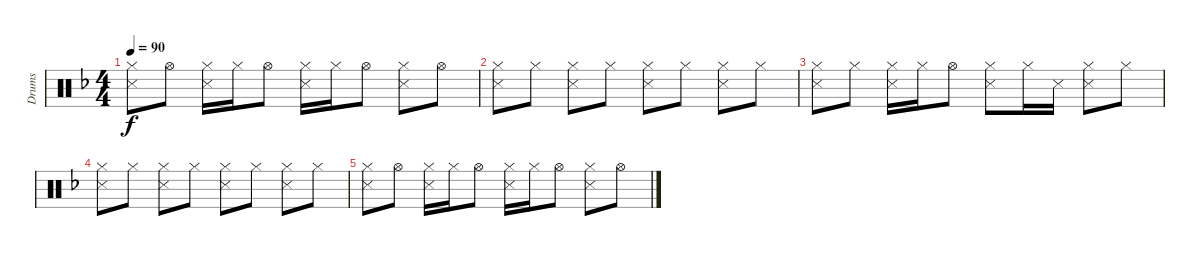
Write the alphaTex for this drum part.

\track ("Drums" "Drums") {instrument percussion}
\staff {score}
\articulation defaults
\ts (4 4)
\tempo 90
\clef neutral
\ks f
("Hi-Hat (closed)" "Snare (side stick) 3").8{dy f} "Hi-Hat (open)".8 ("Hi-Hat (closed)" "Snare (side stick) 3").16 "Hi-Hat (closed)".16 "Hi-Hat (open)".8 ("Hi-Hat (closed)" "Snare (side stick) 3").16 "Hi-Hat (closed)".16 "Hi-Hat (open)".8 ("Hi-Hat (closed)" "Snare (side stick) 3").8 "Hi-Hat (open)".8 |
("Hi-Hat (closed)" "Snare (side stick) 3").8 "Hi-Hat (closed)".8 ("Hi-Hat (closed)" "Snare (side stick) 3").8 "Hi-Hat (closed)".8 ("Hi-Hat (closed)" "Snare (side stick) 3").8 "Hi-Hat (closed)".8 ("Hi-Hat (closed)" "Snare (side stick) 3").8 "Hi-Hat (closed)".8 |
("Hi-Hat (closed)" "Snare (side stick) 3").8 "Hi-Hat (closed)".8 ("Hi-Hat (closed)" "Snare (side stick) 3").16 "Hi-Hat (closed)".16 "Hi-Hat (open)".8 ("Hi-Hat (closed)" "Snare (side stick) 3").8 "Hi-Hat (closed)".16 "Snare (side stick) 3".16 ("Hi-Hat (closed)" "Snare (side stick) 3").8 "Hi-Hat (closed)".8 |
("Hi-Hat (closed)" "Snare (side stick) 3").8 "Hi-Hat (closed)".8 ("Hi-Hat (closed)" "Snare (side stick) 3").8 "Hi-Hat (closed)".8 ("Hi-Hat (closed)" "Snare (side stick) 3").8 "Hi-Hat (closed)".8 ("Hi-Hat (closed)" "Snare (side stick) 3").8 "Hi-Hat (closed)".8 |
("Hi-Hat (closed)" "Snare (side stick) 3").8 "Hi-Hat (open)".8 ("Hi-Hat (closed)" "Snare (side stick) 3").16 "Hi-Hat (closed)".16 "Hi-Hat (open)".8 ("Hi-Hat (closed)" "Snare (side stick) 3").16 "Hi-Hat (closed)".16 "Hi-Hat (open)".8 ("Hi-Hat (closed)" "Snare (side stick) 3").8 "Hi-Hat (open)".8
